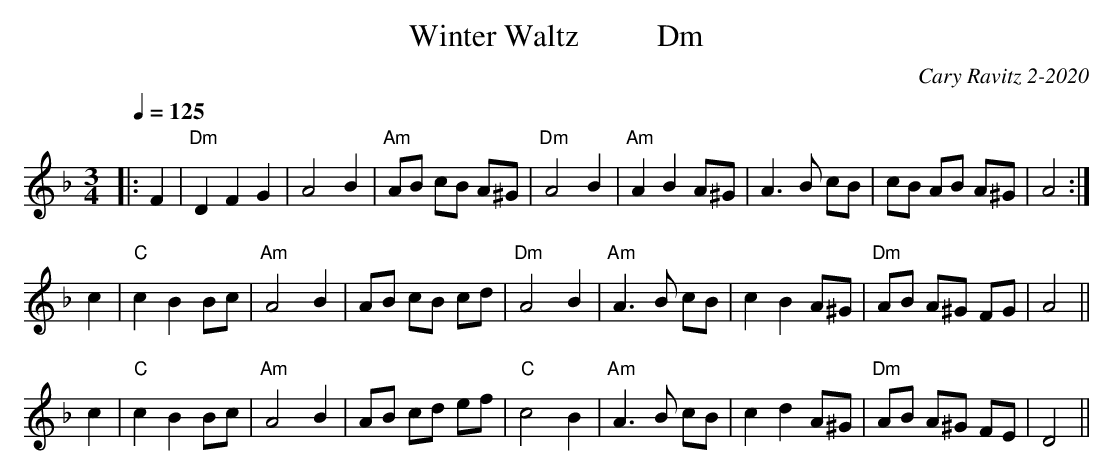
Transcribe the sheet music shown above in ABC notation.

X:1
T: Winter Waltz          Dm
C: Cary Ravitz 2-2020
M: 3/4
L: 1/8
Q: 1/4=125
K: Dm
|: F2 | "Dm"D2 F2 G2 | A4 B2 | "Am" AB cB A^G | "Dm"A4 B2 | "Am"A2 B2 A^G | A3 B cB | cB AB A^G | A4 :|
c2 | "C"c2 B2 Bc | "Am"A4 B2 | AB cB cd | "Dm"A4 B2 | "Am"A3B cB | c2 B2 A^G | "Dm"AB A^G FG | A4 ||
c2 | "C"c2 B2 Bc | "Am"A4 B2 | AB cd ef | "C"c4 B2 | "Am"A3B cB | c2 d2 A^G | "Dm"AB A^G FE | D4 ||
